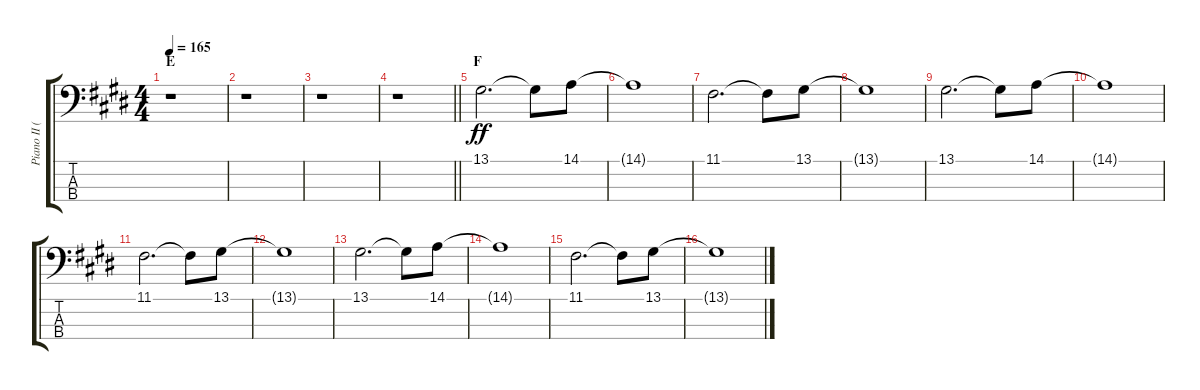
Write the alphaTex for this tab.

\track ("Piano II (Left Hand)" "Piano II (") {instrument acousticgrandpiano}
\staff {score tabs}
\tuning (G2 D2 A1 E1) {hide}
\ts (4 4)
\section ("" "E")
\tempo 165
\clef f4
\ks e
r.1{dy ff} |
r.1 |
r.1 |
\barLineRight lightlight
r.1 |
\section ("" "F")
13.1.2{d} 13.1{t}.8 14.1.8 |
14.1{t}.1 |
11.1.2{d} 11.1{t}.8 13.1.8 |
13.1{t}.1 |
13.1.2{d} 13.1{t}.8 14.1.8 |
14.1{t}.1 |
11.1.2{d} 11.1{t}.8 13.1.8 |
13.1{t}.1 |
13.1.2{d} 13.1{t}.8 14.1.8 |
14.1{t}.1 |
11.1.2{d} 11.1{t}.8 13.1.8 |
13.1{t}.1
